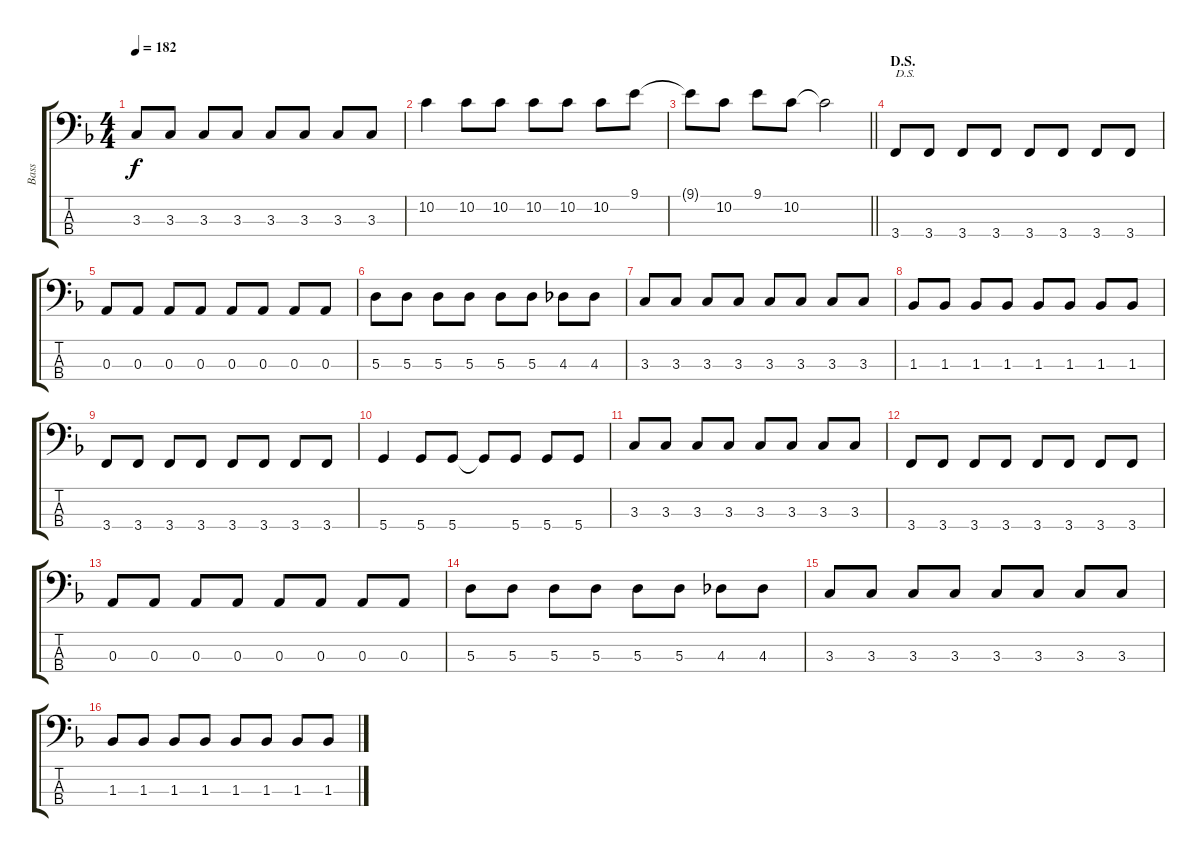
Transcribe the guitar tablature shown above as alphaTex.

\track ("Bass" "Bass") {instrument electricbasspick}
\staff {score tabs}
\tuning (G2 D2 A1 D1) {hide}
\ts (4 4)
\tempo 182
\clef f4
\ks f
3.3.8{dy f} 3.3.8 3.3.8 3.3.8 3.3.8 3.3.8 3.3.8 3.3.8 |
10.2.4 10.2.8 10.2.8 10.2.8 10.2.8 10.2.8 9.1.8 |
\barLineRight lightlight
9.1{t}.8 10.2.8 9.1.8 10.2.8 10.2{t}.2 |
\section ("" "D.S.")
3.4.8{txt "D.S."} 3.4.8 3.4.8 3.4.8 3.4.8 3.4.8 3.4.8 3.4.8 |
0.3.8 0.3.8 0.3.8 0.3.8 0.3.8 0.3.8 0.3.8 0.3.8 |
5.3.8 5.3.8 5.3.8 5.3.8 5.3.8 5.3.8 4.3.8 4.3.8 |
3.3.8 3.3.8 3.3.8 3.3.8 3.3.8 3.3.8 3.3.8 3.3.8 |
1.3.8 1.3.8 1.3.8 1.3.8 1.3.8 1.3.8 1.3.8 1.3.8 |
3.4.8 3.4.8 3.4.8 3.4.8 3.4.8 3.4.8 3.4.8 3.4.8 |
5.4.4 5.4.8 5.4.8 5.4{t}.8 5.4.8 5.4.8 5.4.8 |
3.3.8 3.3.8 3.3.8 3.3.8 3.3.8 3.3.8 3.3.8 3.3.8 |
3.4.8 3.4.8 3.4.8 3.4.8 3.4.8 3.4.8 3.4.8 3.4.8 |
0.3.8 0.3.8 0.3.8 0.3.8 0.3.8 0.3.8 0.3.8 0.3.8 |
5.3.8 5.3.8 5.3.8 5.3.8 5.3.8 5.3.8 4.3.8 4.3.8 |
3.3.8 3.3.8 3.3.8 3.3.8 3.3.8 3.3.8 3.3.8 3.3.8 |
1.3.8 1.3.8 1.3.8 1.3.8 1.3.8 1.3.8 1.3.8 1.3.8
